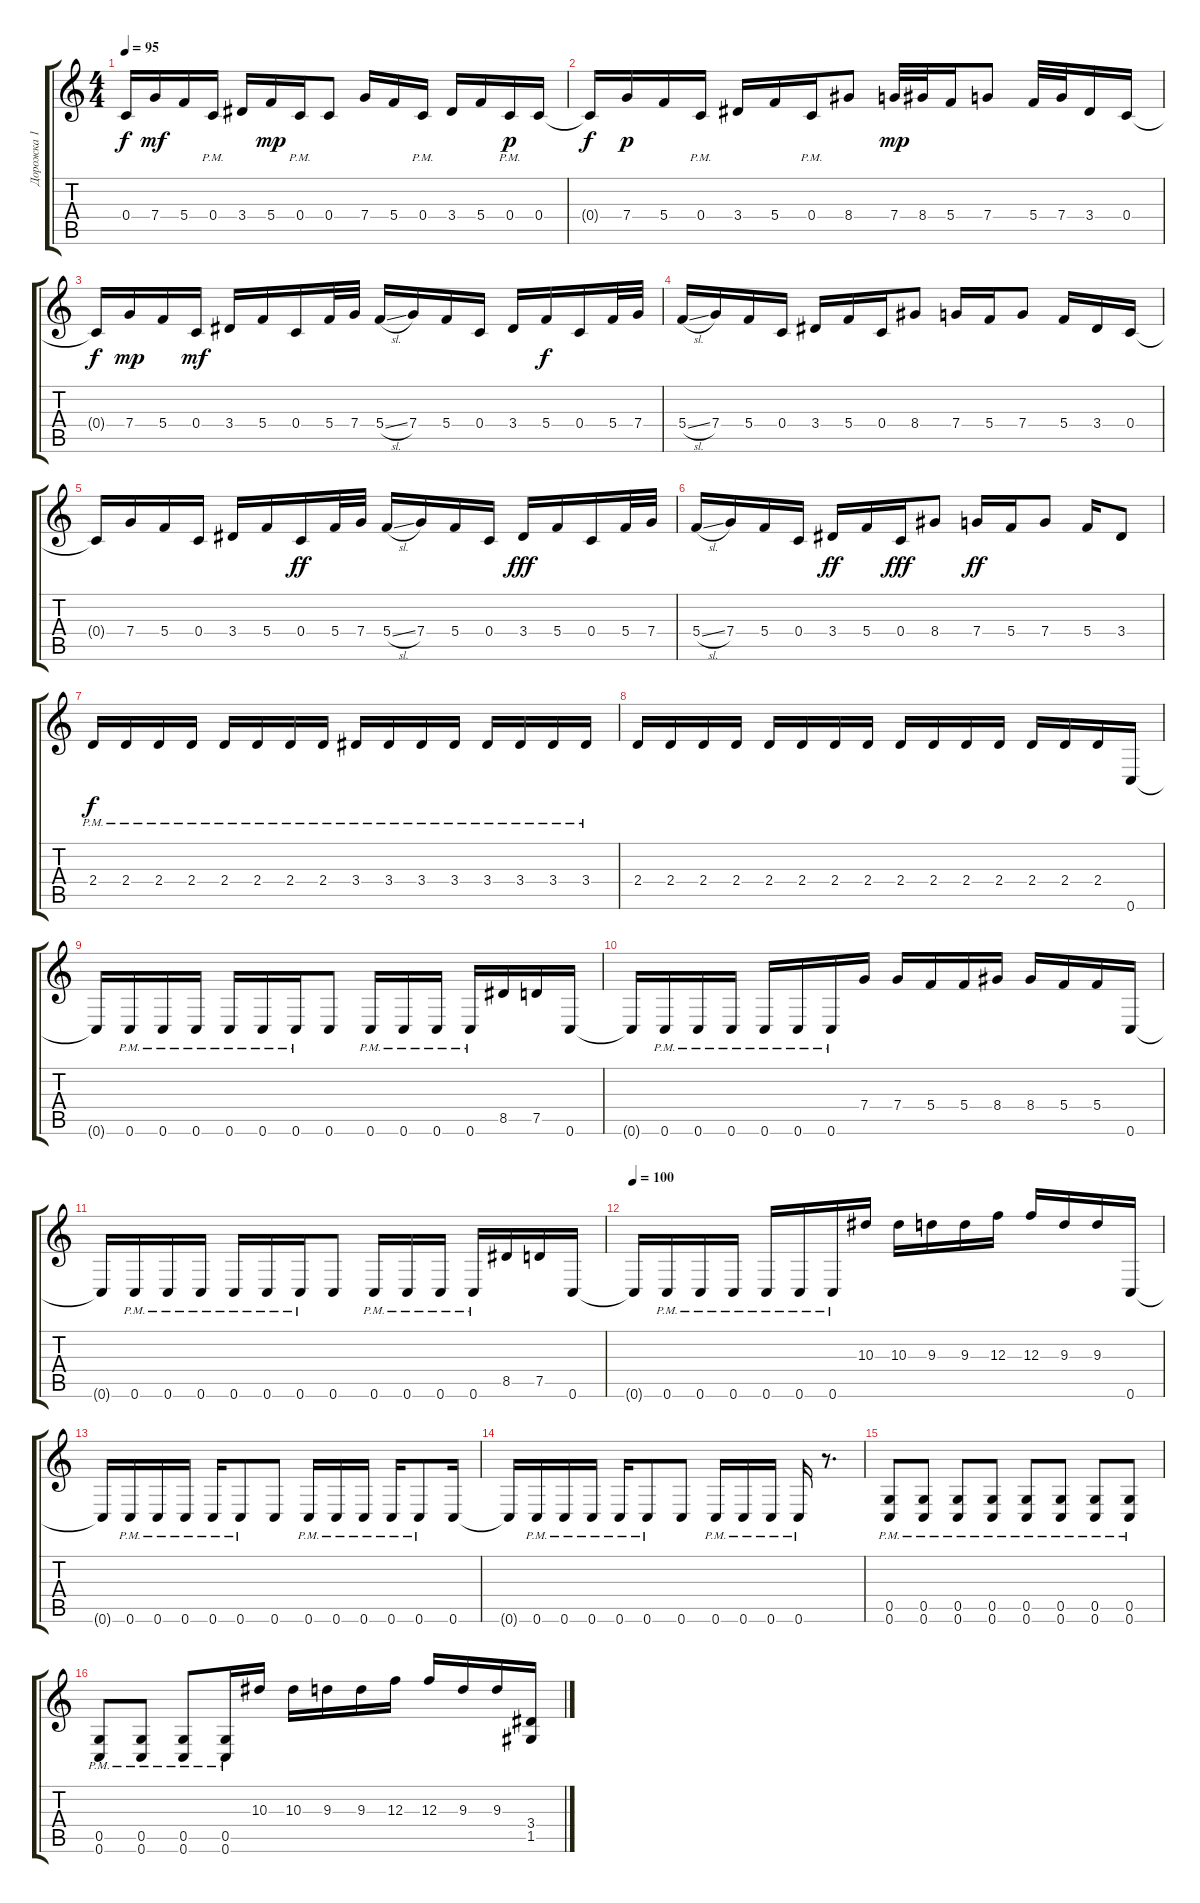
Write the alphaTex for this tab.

\track ("Дорожка 1" "Дорожка 1") {instrument overdrivenguitar}
\staff {score tabs}
\tuning (D4 A3 F3 C3 G2 C2) {hide}
\ts (4 4)
\tempo 95
\clef g2
\ks c
0.4{t}.16{dy f} 7.4.16{dy mf} 5.4.16 0.4{pm}.16 3.4.16 5.4.16{dy mp} 0.4{pm}.16 0.4.8 7.4.16 5.4.16 0.4{pm}.16 3.4.16 5.4.16 0.4{pm}.16{dy p} 0.4.16 |
0.4{t}.16{dy f} 7.4.16{dy p} 5.4.16 0.4{pm}.16 3.4.16 5.4.16 0.4{pm}.16 8.4.8 7.4.32{dy mp} 8.4.32 5.4.16 7.4.8 5.4.32 7.4.32 3.4.16 0.4.16 |
0.4{t}.16{dy f} 7.4.16{dy mp} 5.4.16 0.4.16{dy mf} 3.4.16 5.4.16 0.4.16 5.4.32 7.4.32 5.4{sl}.16 7.4.16 5.4.16 0.4.16 3.4.16 5.4.16{dy f} 0.4.16 5.4.32 7.4.32 |
5.4{sl}.16 7.4.16 5.4.16 0.4.16 3.4.16 5.4.16 0.4.16 8.4.8 7.4.16 5.4.16 7.4.8 5.4.16 3.4.16 0.4.16 |
0.4{t}.16 7.4.16 5.4.16 0.4.16 3.4.16 5.4.16 0.4.16{dy ff} 5.4.32 7.4.32 5.4{sl}.16 7.4.16 5.4.16 0.4.16 3.4.16{dy fff} 5.4.16 0.4.16 5.4.32 7.4.32 |
5.4{sl}.16 7.4.16 5.4.16 0.4.16 3.4.16{dy ff} 5.4.16 0.4.16{dy fff} 8.4.8 7.4.16{dy ff} 5.4.16 7.4.8 5.4.16 3.4.8 |
2.4{pm}.16{dy f} 2.4{pm}.16 2.4{pm}.16 2.4{pm}.16 2.4{pm}.16 2.4{pm}.16 2.4{pm}.16 2.4{pm}.16 3.4{pm}.16 3.4{pm}.16 3.4{pm}.16 3.4{pm}.16 3.4{pm}.16 3.4{pm}.16 3.4{pm}.16 3.4{pm}.16 |
2.4.16 2.4.16 2.4.16 2.4.16 2.4.16 2.4.16 2.4.16 2.4.16 2.4.16 2.4.16 2.4.16 2.4.16 2.4.16 2.4.16 2.4.16 0.6.16 |
0.6{t}.16 0.6{pm}.16 0.6{pm}.16 0.6{pm}.16 0.6{pm}.16 0.6{pm}.16 0.6{pm}.16 0.6.8 0.6{pm}.16 0.6{pm}.16 0.6{pm}.16 0.6{pm}.16 8.5.16 7.5.16 0.6.16 |
0.6{t}.16 0.6{pm}.16 0.6{pm}.16 0.6{pm}.16 0.6{pm}.16 0.6{pm}.16 0.6{pm}.16 7.4.16 7.4.16 5.4.16 5.4.16 8.4.16 8.4.16 5.4.16 5.4.16 0.6.16 |
0.6{t}.16 0.6{pm}.16 0.6{pm}.16 0.6{pm}.16 0.6{pm}.16 0.6{pm}.16 0.6{pm}.16 0.6.8 0.6{pm}.16 0.6{pm}.16 0.6{pm}.16 0.6{pm}.16 8.5.16 7.5.16 0.6.16 |
\tempo 100
0.6{t}.16 0.6{pm}.16 0.6{pm}.16 0.6{pm}.16 0.6{pm}.16 0.6{pm}.16 0.6{pm}.16 10.3.16 10.3.16 9.3.16 9.3.16 12.3.16 12.3.16 9.3.16 9.3.16 0.6.16 |
0.6{t}.16 0.6{pm}.16 0.6{pm}.16 0.6{pm}.16 0.6{pm}.16 0.6{pm}.8 0.6.8 0.6{pm}.16 0.6{pm}.16 0.6{pm}.16 0.6{pm}.16 0.6{pm}.8 0.6.16 |
0.6{t}.16 0.6{pm}.16 0.6{pm}.16 0.6{pm}.16 0.6{pm}.16 0.6{pm}.8 0.6.8 0.6{pm}.16 0.6{pm}.16 0.6{pm}.16 0.6{pm}.16 r.8{d} |
(0.5{pm} 0.6{pm}).8 (0.5{pm} 0.6{pm}).8 (0.5{pm} 0.6{pm}).8 (0.5{pm} 0.6{pm}).8 (0.5{pm} 0.6{pm}).8 (0.5{pm} 0.6{pm}).8 (0.5{pm} 0.6{pm}).8 (0.5{pm} 0.6{pm}).8 |
(0.5{pm} 0.6{pm}).8 (0.5{pm} 0.6{pm}).8 (0.5{pm} 0.6{pm}).8 (0.5{pm} 0.6{pm}).16 10.3.16 10.3.16 9.3.16 9.3.16 12.3.16 12.3.16 9.3.16 9.3.16 (3.4 1.5).16
